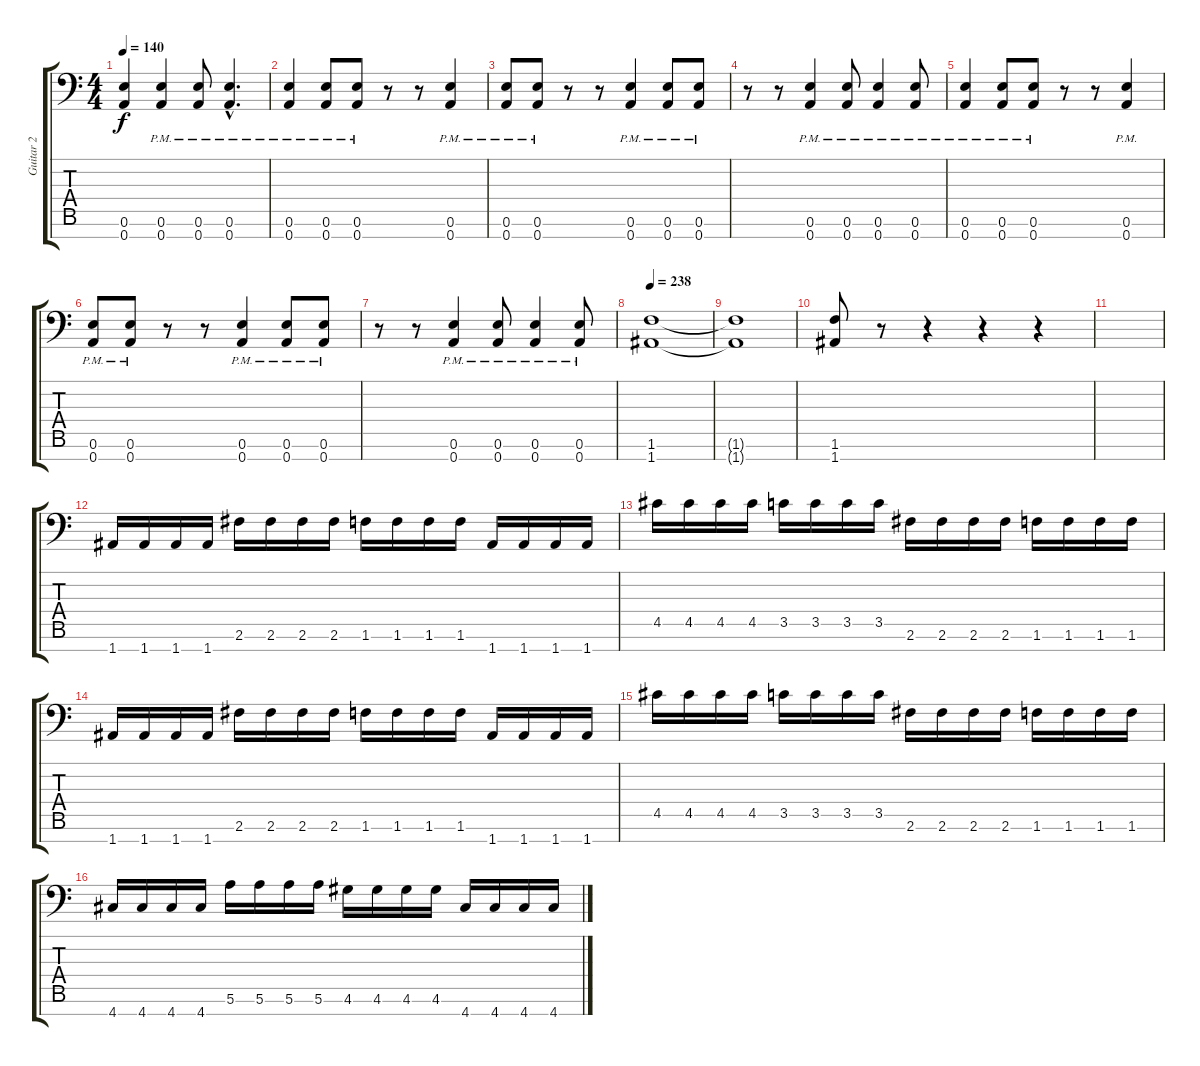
\track ("Guitar 2" "Guitar 2") {instrument distortionguitar}
\staff {score tabs}
\tuning (E4 B3 Gb3 D3 A2 E2 A1) {hide}
\ts (4 4)
\tempo 140
\clef f4
\ks c
(0.6{t} 0.7{t}).4{dy f} (0.6{pm} 0.7{pm}).4 (0.6{pm} 0.7{pm}).8 (0.6{hac pm} 0.7{hac pm}).4{d} |
(0.6{pm} 0.7{pm}).4 (0.6{pm} 0.7{pm}).8 (0.6{pm} 0.7{pm}).8 r.8 r.8 (0.6{pm} 0.7{pm}).4 |
(0.6{pm} 0.7{pm}).8 (0.6{pm} 0.7{pm}).8 r.8 r.8 (0.6{pm} 0.7{pm}).4 (0.6{pm} 0.7{pm}).8 (0.6{pm} 0.7{pm}).8 |
r.8 r.8 (0.6{pm} 0.7{pm}).4 (0.6{pm} 0.7{pm}).8 (0.6{pm} 0.7{pm}).4 (0.6{pm} 0.7{pm}).8 |
(0.6{pm} 0.7{pm}).4 (0.6{pm} 0.7{pm}).8 (0.6{pm} 0.7{pm}).8 r.8 r.8 (0.6{pm} 0.7{pm}).4 |
(0.6{pm} 0.7{pm}).8 (0.6{pm} 0.7{pm}).8 r.8 r.8 (0.6{pm} 0.7{pm}).4 (0.6{pm} 0.7{pm}).8 (0.6{pm} 0.7{pm}).8 |
r.8 r.8 (0.6{pm} 0.7{pm}).4 (0.6{pm} 0.7{pm}).8 (0.6{pm} 0.7{pm}).4 (0.6{pm} 0.7{pm}).8 |
\tempo 238
(1.6 1.7).1 |
(1.6{t} 1.7{t}).1 |
(1.6 1.7).8 r.8 r.4 r.4 r.4 |
|
1.7.16 1.7.16 1.7.16 1.7.16 2.6.16 2.6.16 2.6.16 2.6.16 1.6.16 1.6.16 1.6.16 1.6.16 1.7.16 1.7.16 1.7.16 1.7.16 |
4.5.16 4.5.16 4.5.16 4.5.16 3.5.16 3.5.16 3.5.16 3.5.16 2.6.16 2.6.16 2.6.16 2.6.16 1.6.16 1.6.16 1.6.16 1.6.16 |
1.7.16 1.7.16 1.7.16 1.7.16 2.6.16 2.6.16 2.6.16 2.6.16 1.6.16 1.6.16 1.6.16 1.6.16 1.7.16 1.7.16 1.7.16 1.7.16 |
4.5.16 4.5.16 4.5.16 4.5.16 3.5.16 3.5.16 3.5.16 3.5.16 2.6.16 2.6.16 2.6.16 2.6.16 1.6.16 1.6.16 1.6.16 1.6.16 |
4.7.16 4.7.16 4.7.16 4.7.16 5.6.16 5.6.16 5.6.16 5.6.16 4.6.16 4.6.16 4.6.16 4.6.16 4.7.16 4.7.16 4.7.16 4.7.16
